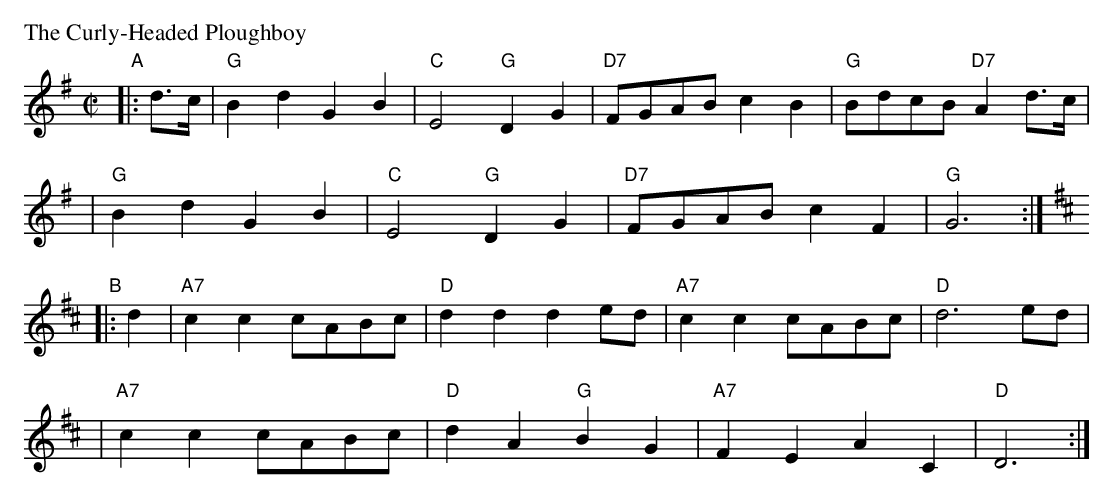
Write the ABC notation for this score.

X:1
M: C|
L: 1/8
P: The Curly-Headed Ploughboy
K: G
"A"|: d>c \
| "G"B2d2 G2B2 | "C"E4 "G"D2G2 | "D7"FGAB c2B2 | "G"BdcB "D7"A2d>c |
| "G"B2d2 G2B2 | "C"E4 "G"D2G2 | "D7"FGAB c2F2 | "G"G6 :|
K: D
"B"|: d2 \
| "A7"c2c2 cABc | "D"d2d2 d2ed | "A7"c2c2 cABc | "D"d6 ed |
| "A7"c2c2 cABc | "D"d2A2 "G"B2G2 | "A7"F2E2 A2C2 | "D"D6 :|
